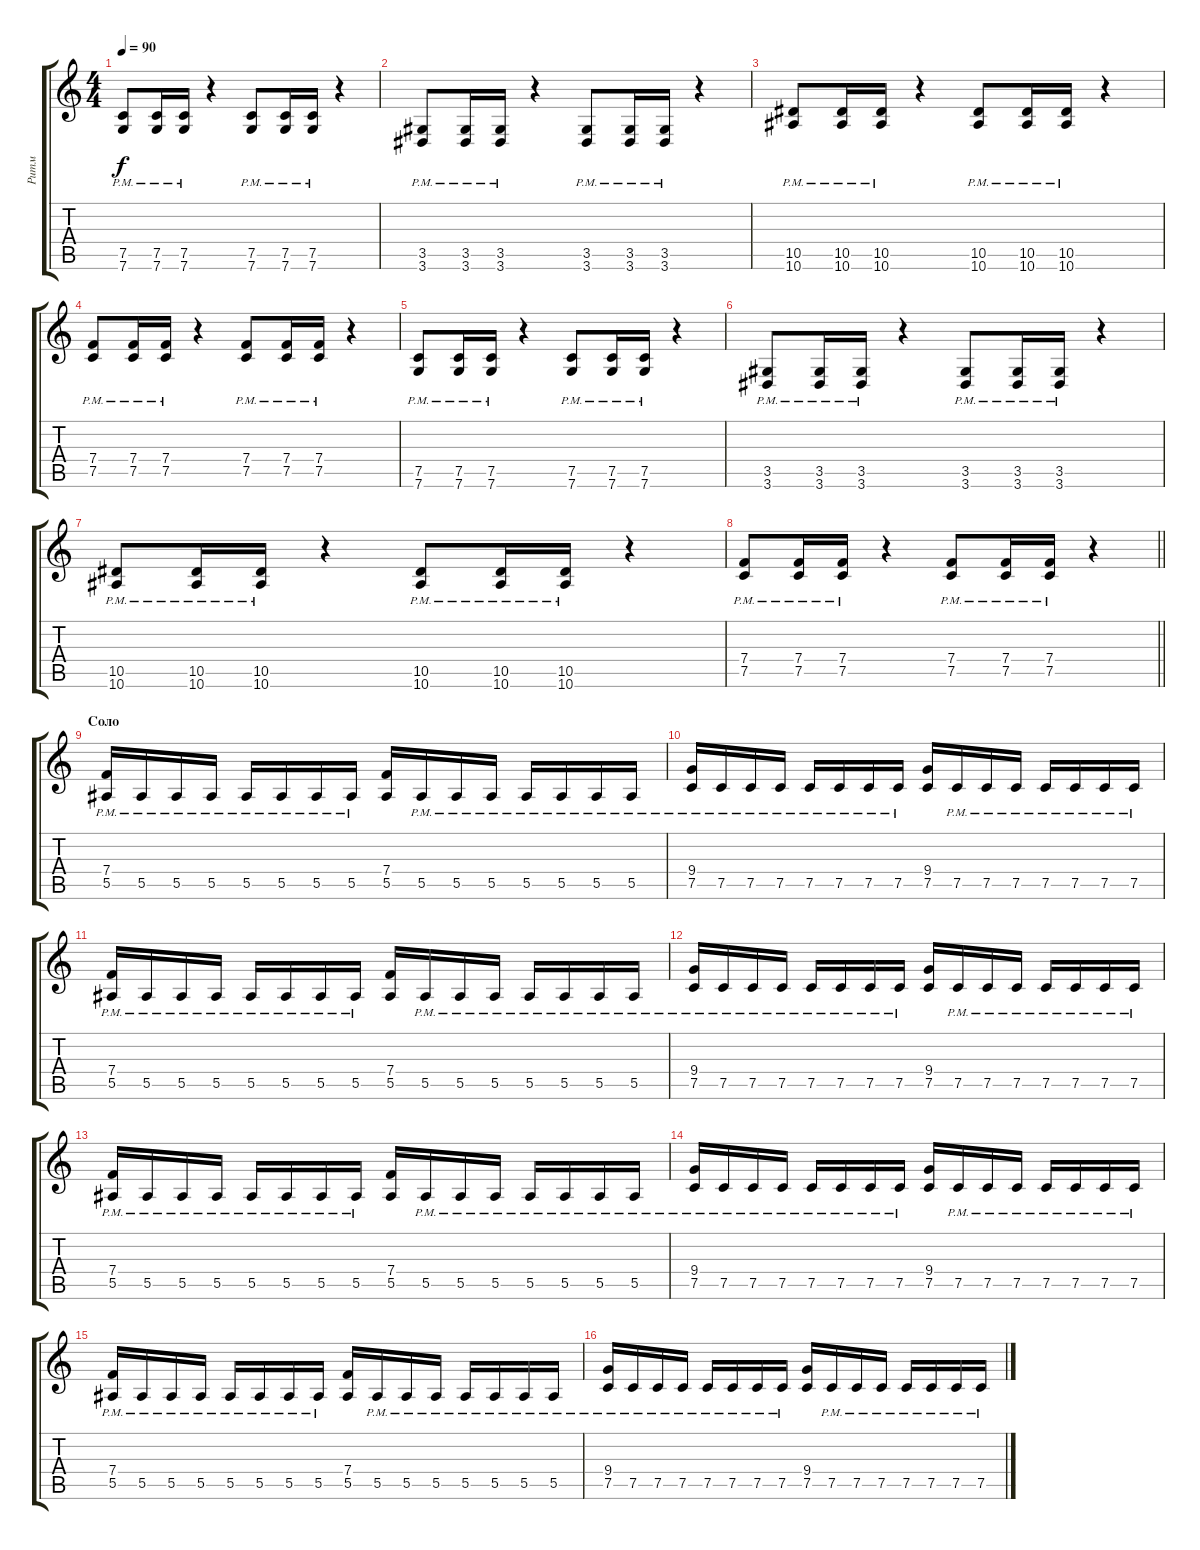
\track ("Ритм" "Ритм") {instrument distortionguitar}
\staff {score tabs}
\tuning (C4 G3 Eb3 Bb2 F2 C2) {hide}
\ts (4 4)
\tempo 90
\clef g2
\ks c
(7.5 7.6{pm}).8{dy f} (7.5 7.6{pm}).16 (7.5 7.6{pm}).16 r.4 (7.5 7.6{pm}).8 (7.5 7.6{pm}).16 (7.5 7.6{pm}).16 r.4 |
(3.5 3.6{pm}).8 (3.5 3.6{pm}).16 (3.5 3.6{pm}).16 r.4 (3.5 3.6{pm}).8 (3.5 3.6{pm}).16 (3.5 3.6{pm}).16 r.4 |
(10.5 10.6{pm}).8 (10.5 10.6{pm}).16 (10.5 10.6{pm}).16 r.4 (10.5 10.6{pm}).8 (10.5 10.6{pm}).16 (10.5 10.6{pm}).16 r.4 |
(7.4 7.5{pm}).8 (7.4 7.5{pm}).16 (7.4 7.5{pm}).16 r.4 (7.4 7.5{pm}).8 (7.4 7.5{pm}).16 (7.4 7.5{pm}).16 r.4 |
(7.5 7.6{pm}).8 (7.5 7.6{pm}).16 (7.5 7.6{pm}).16 r.4 (7.5 7.6{pm}).8 (7.5 7.6{pm}).16 (7.5 7.6{pm}).16 r.4 |
(3.5 3.6{pm}).8 (3.5 3.6{pm}).16 (3.5 3.6{pm}).16 r.4 (3.5 3.6{pm}).8 (3.5 3.6{pm}).16 (3.5 3.6{pm}).16 r.4 |
(10.5 10.6{pm}).8 (10.5 10.6{pm}).16 (10.5 10.6{pm}).16 r.4 (10.5 10.6{pm}).8 (10.5 10.6{pm}).16 (10.5 10.6{pm}).16 r.4 |
\barLineRight lightlight
(7.4 7.5{pm}).8 (7.4 7.5{pm}).16 (7.4 7.5{pm}).16 r.4 (7.4 7.5{pm}).8 (7.4 7.5{pm}).16 (7.4 7.5{pm}).16 r.4 |
\section ("" "Соло")
(7.4{pm} 5.5{pm}).16 5.5{pm}.16 5.5{pm}.16 5.5{pm}.16 5.5{pm}.16 5.5{pm}.16 5.5{pm}.16 5.5{pm}.16 (7.4 5.5).16 5.5{pm}.16 5.5{pm}.16 5.5{pm}.16 5.5{pm}.16 5.5{pm}.16 5.5{pm}.16 5.5{pm}.16 |
(9.4{pm} 7.5{pm}).16 7.5{pm}.16 7.5{pm}.16 7.5{pm}.16 7.5{pm}.16 7.5{pm}.16 7.5{pm}.16 7.5{pm}.16 (9.4 7.5).16 7.5{pm}.16 7.5{pm}.16 7.5{pm}.16 7.5{pm}.16 7.5{pm}.16 7.5{pm}.16 7.5{pm}.16 |
(7.4{pm} 5.5{pm}).16 5.5{pm}.16 5.5{pm}.16 5.5{pm}.16 5.5{pm}.16 5.5{pm}.16 5.5{pm}.16 5.5{pm}.16 (7.4 5.5).16 5.5{pm}.16 5.5{pm}.16 5.5{pm}.16 5.5{pm}.16 5.5{pm}.16 5.5{pm}.16 5.5{pm}.16 |
(9.4{pm} 7.5{pm}).16 7.5{pm}.16 7.5{pm}.16 7.5{pm}.16 7.5{pm}.16 7.5{pm}.16 7.5{pm}.16 7.5{pm}.16 (9.4 7.5).16 7.5{pm}.16 7.5{pm}.16 7.5{pm}.16 7.5{pm}.16 7.5{pm}.16 7.5{pm}.16 7.5{pm}.16 |
(7.4{pm} 5.5{pm}).16 5.5{pm}.16 5.5{pm}.16 5.5{pm}.16 5.5{pm}.16 5.5{pm}.16 5.5{pm}.16 5.5{pm}.16 (7.4 5.5).16 5.5{pm}.16 5.5{pm}.16 5.5{pm}.16 5.5{pm}.16 5.5{pm}.16 5.5{pm}.16 5.5{pm}.16 |
(9.4{pm} 7.5{pm}).16 7.5{pm}.16 7.5{pm}.16 7.5{pm}.16 7.5{pm}.16 7.5{pm}.16 7.5{pm}.16 7.5{pm}.16 (9.4 7.5).16 7.5{pm}.16 7.5{pm}.16 7.5{pm}.16 7.5{pm}.16 7.5{pm}.16 7.5{pm}.16 7.5{pm}.16 |
(7.4{pm} 5.5{pm}).16 5.5{pm}.16 5.5{pm}.16 5.5{pm}.16 5.5{pm}.16 5.5{pm}.16 5.5{pm}.16 5.5{pm}.16 (7.4 5.5).16 5.5{pm}.16 5.5{pm}.16 5.5{pm}.16 5.5{pm}.16 5.5{pm}.16 5.5{pm}.16 5.5{pm}.16 |
(9.4{pm} 7.5{pm}).16 7.5{pm}.16 7.5{pm}.16 7.5{pm}.16 7.5{pm}.16 7.5{pm}.16 7.5{pm}.16 7.5{pm}.16 (9.4 7.5).16 7.5{pm}.16 7.5{pm}.16 7.5{pm}.16 7.5{pm}.16 7.5{pm}.16 7.5{pm}.16 7.5{pm}.16
